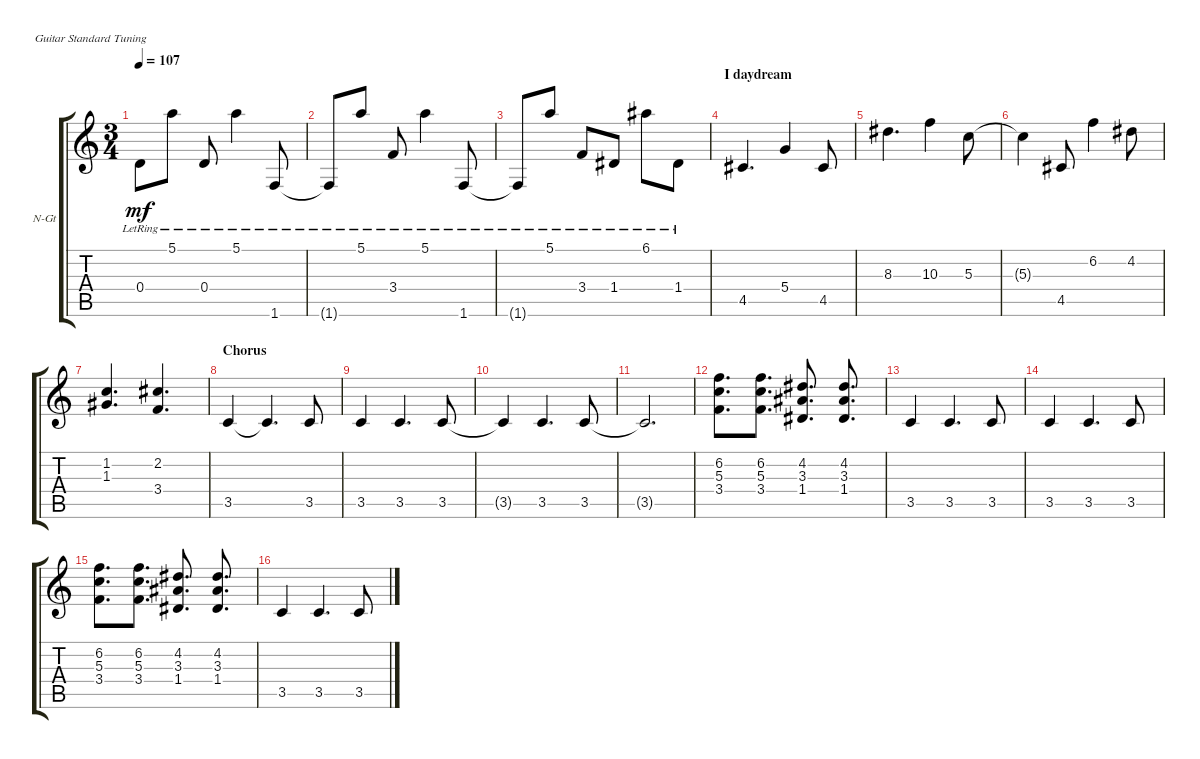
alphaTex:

\defaultSystemsLayout 4
\bracketExtendMode groupsimilarinstruments
\firstSystemTrackNameOrientation horizontal
\otherSystemsTrackNameOrientation horizontal
\track ("Nylon Guitar" "N-Gt") {instrument acousticguitarnylon}
\staff {score tabs}
\tuning (E4 B3 G3 D3 A2 E2)
\ts (3 4)
\tempo 107
\clef g2
\ks c
0.4{lr}.8{dy mf} 5.1{lr}.8 0.4{lr}.8 5.1{lr}.4 1.6{lr}.8 |
1.6{lr t}.8 5.1{lr}.8 3.4{lr}.8 5.1{lr}.4 1.6{lr}.8 |
1.6{lr t}.8 5.1{lr}.8 3.4{lr}.8 1.4{lr}.8 6.1{lr}.8 1.4{lr}.8 |
\section ("" "I daydream")
4.5.4{d} 5.4.4 4.5.8 |
8.3.4{d} 10.3.4 5.3.8 |
5.3{t}.4 4.5.8 6.2.4 4.2.8 |
(1.2 1.3).4{d} (3.4 2.2).4{d} |
\section ("" "Chorus")
3.5.4 3.5{t}.4{d} 3.5.8 |
3.5.4 3.5.4{d} 3.5.8 |
3.5{t}.4 3.5.4{d} 3.5.8 |
3.5{t}.2{d} |
(5.3 3.4 6.2).8{d} (5.3 3.4 6.2).8{d} (4.2 3.3 1.4).8{d} (4.2 3.3 1.4).8{d} |
3.5.4 3.5.4{d} 3.5.8 |
3.5.4 3.5.4{d} 3.5.8 |
(5.3 3.4 6.2).8{d} (5.3 3.4 6.2).8{d} (4.2 3.3 1.4).8{d} (4.2 3.3 1.4).8{d} |
3.5.4 3.5.4{d} 3.5.8
